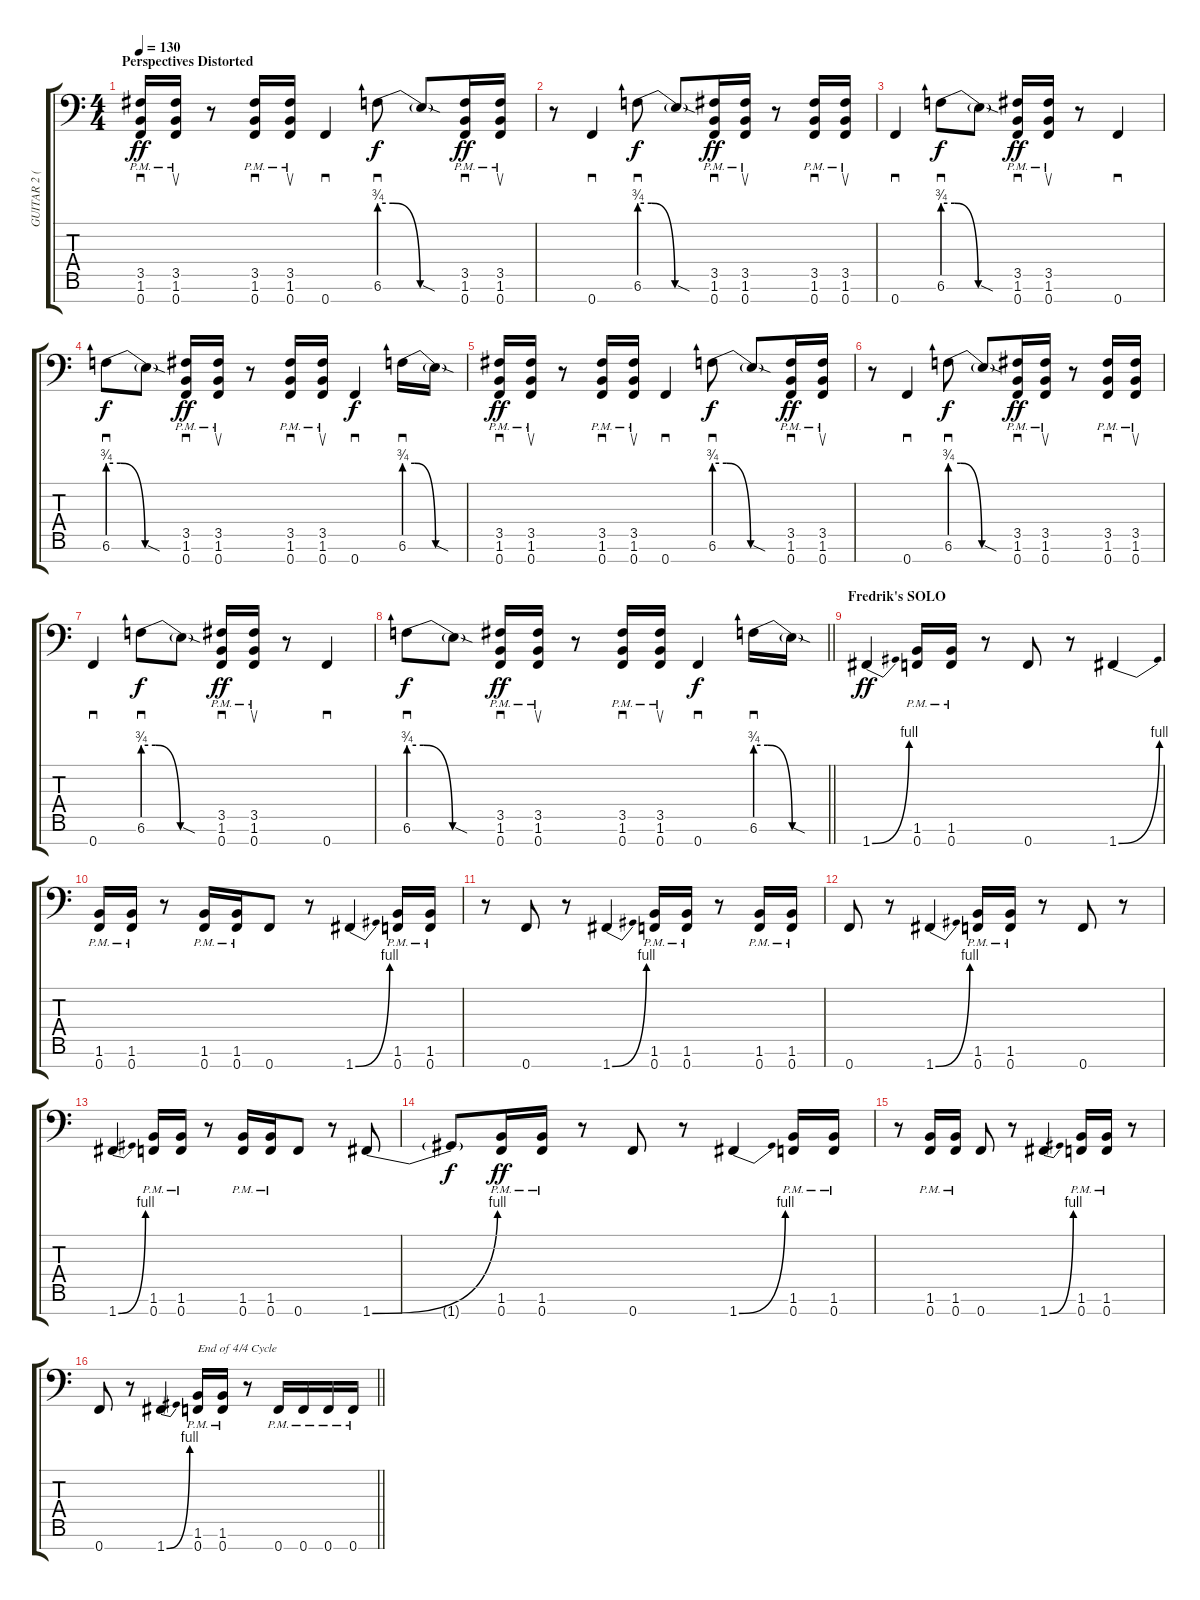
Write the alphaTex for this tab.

\track ("GUITAR 2 (Marten Hagstrom)" "GUITAR 2 (") {instrument distortionguitar}
\staff {score tabs}
\tuning (Bb3 F3 Db3 Ab2 Eb2 Bb1 F1) {hide}
\ts (4 4)
\section ("" "Perspectives Distorted")
\tempo 130
\clef f4
\ks c
(3.5 1.6 0.7{pm}).16{sd dy ff} (3.5 1.6 0.7{pm}).16{su} r.8 (3.5 1.6 0.7{pm}).16{sd} (3.5 1.6 0.7{pm}).16{su} 0.7.4{sd} 6.6{be (custom 0 3 10 3 30 0 60 0)}.8{sd dy f} 6.6{sod t}.8 (3.5 1.6 0.7{pm}).16{sd dy ff} (3.5 1.6 0.7{pm}).16{su} |
r.8 0.7.4{sd} 6.6{be (custom 0 3 10 3 30 0 60 0)}.8{sd dy f} 6.6{sod t}.8 (3.5 1.6 0.7{pm}).16{sd dy ff} (3.5 1.6 0.7{pm}).16{su} r.8 (3.5 1.6 0.7{pm}).16{sd} (3.5 1.6 0.7{pm}).16{su} |
0.7.4{sd} 6.6{be (custom 0 3 10 3 30 0 60 0)}.8{sd dy f} 6.6{sod t}.8 (3.5 1.6 0.7{pm}).16{sd dy ff} (3.5 1.6 0.7{pm}).16{su} r.8 0.7.4{sd} |
6.6{be (custom 0 3 10 3 30 0 60 0)}.8{sd dy f} 6.6{sod t}.8 (3.5 1.6 0.7{pm}).16{sd dy ff} (3.5 1.6 0.7{pm}).16{su} r.8 (3.5 1.6 0.7{pm}).16{sd} (3.5 1.6 0.7{pm}).16{su} 0.7.4{sd dy f} 6.6{be (custom 0 3 10 3 30 0 60 0)}.16{sd} 6.6{sod t}.16 |
(3.5 1.6 0.7{pm}).16{sd dy ff} (3.5 1.6 0.7{pm}).16{su} r.8 (3.5 1.6 0.7{pm}).16{sd} (3.5 1.6 0.7{pm}).16{su} 0.7.4{sd} 6.6{be (custom 0 3 10 3 30 0 60 0)}.8{sd dy f} 6.6{sod t}.8 (3.5 1.6 0.7{pm}).16{sd dy ff} (3.5 1.6 0.7{pm}).16{su} |
r.8 0.7.4{sd} 6.6{be (custom 0 3 10 3 30 0 60 0)}.8{sd dy f} 6.6{sod t}.8 (3.5 1.6 0.7{pm}).16{sd dy ff} (3.5 1.6 0.7{pm}).16{su} r.8 (3.5 1.6 0.7{pm}).16{sd} (3.5 1.6 0.7{pm}).16{su} |
0.7.4{sd} 6.6{be (custom 0 3 10 3 30 0 60 0)}.8{sd dy f} 6.6{sod t}.8 (3.5 1.6 0.7{pm}).16{sd dy ff} (3.5 1.6 0.7{pm}).16{su} r.8 0.7.4{sd} |
\barLineRight lightlight
6.6{be (custom 0 3 10 3 30 0 60 0)}.8{sd dy f} 6.6{sod t}.8 (3.5 1.6 0.7{pm}).16{sd dy ff} (3.5 1.6 0.7{pm}).16{su} r.8 (3.5 1.6 0.7{pm}).16{sd} (3.5 1.6 0.7{pm}).16{su} 0.7.4{sd dy f} 6.6{be (custom 0 3 10 3 30 0 60 0)}.16{sd} 6.6{sod t}.16 |
\section ("" "Fredrik's SOLO")
1.7{be (bend 0 0 60 4)}.4{dy ff} (1.6 0.7{pm}).16 (1.6 0.7{pm}).16 r.8 0.7.8 r.8 1.7{be (bend 0 0 60 4)}.4 |
(1.6 0.7{pm}).16 (1.6 0.7{pm}).16 r.8 (1.6 0.7{pm}).16 (1.6 0.7{pm}).16 0.7.8 r.8 1.7{be (bend 0 0 60 4)}.4 (1.6 0.7{pm}).16 (1.6 0.7{pm}).16 |
r.8 0.7.8 r.8 1.7{be (bend 0 0 60 4)}.4 (1.6 0.7{pm}).16 (1.6 0.7{pm}).16 r.8 (1.6 0.7{pm}).16 (1.6 0.7{pm}).16 |
0.7.8 r.8 1.7{be (bend 0 0 60 4)}.4 (1.6 0.7{pm}).16 (1.6 0.7{pm}).16 r.8 0.7.8 r.8 |
1.7{be (bend 0 0 60 4)}.4 (1.6 0.7{pm}).16 (1.6 0.7{pm}).16 r.8 (1.6 0.7{pm}).16 (1.6 0.7{pm}).16 0.7.8 r.8 1.7{be (bend 0 0 60 4)}.8 |
1.7{t}.8{dy f} (1.6 0.7{pm}).16{dy ff} (1.6 0.7{pm}).16 r.8 0.7.8 r.8 1.7{be (bend 0 0 60 4)}.4 (1.6 0.7{pm}).16 (1.6 0.7{pm}).16 |
r.8 (1.6 0.7{pm}).16 (1.6 0.7{pm}).16 0.7.8 r.8 1.7{be (bend 0 0 60 4)}.4 (1.6 0.7{pm}).16 (1.6 0.7{pm}).16 r.8 |
\barLineRight lightlight
0.7.8 r.8 1.7{be (bend 0 0 60 4)}.4 (1.6 0.7{pm}).16{txt "End of 4/4 Cycle"} (1.6 0.7{pm}).16 r.8 0.7{pm}.16 0.7{pm}.16 0.7{pm}.16 0.7{pm}.16
